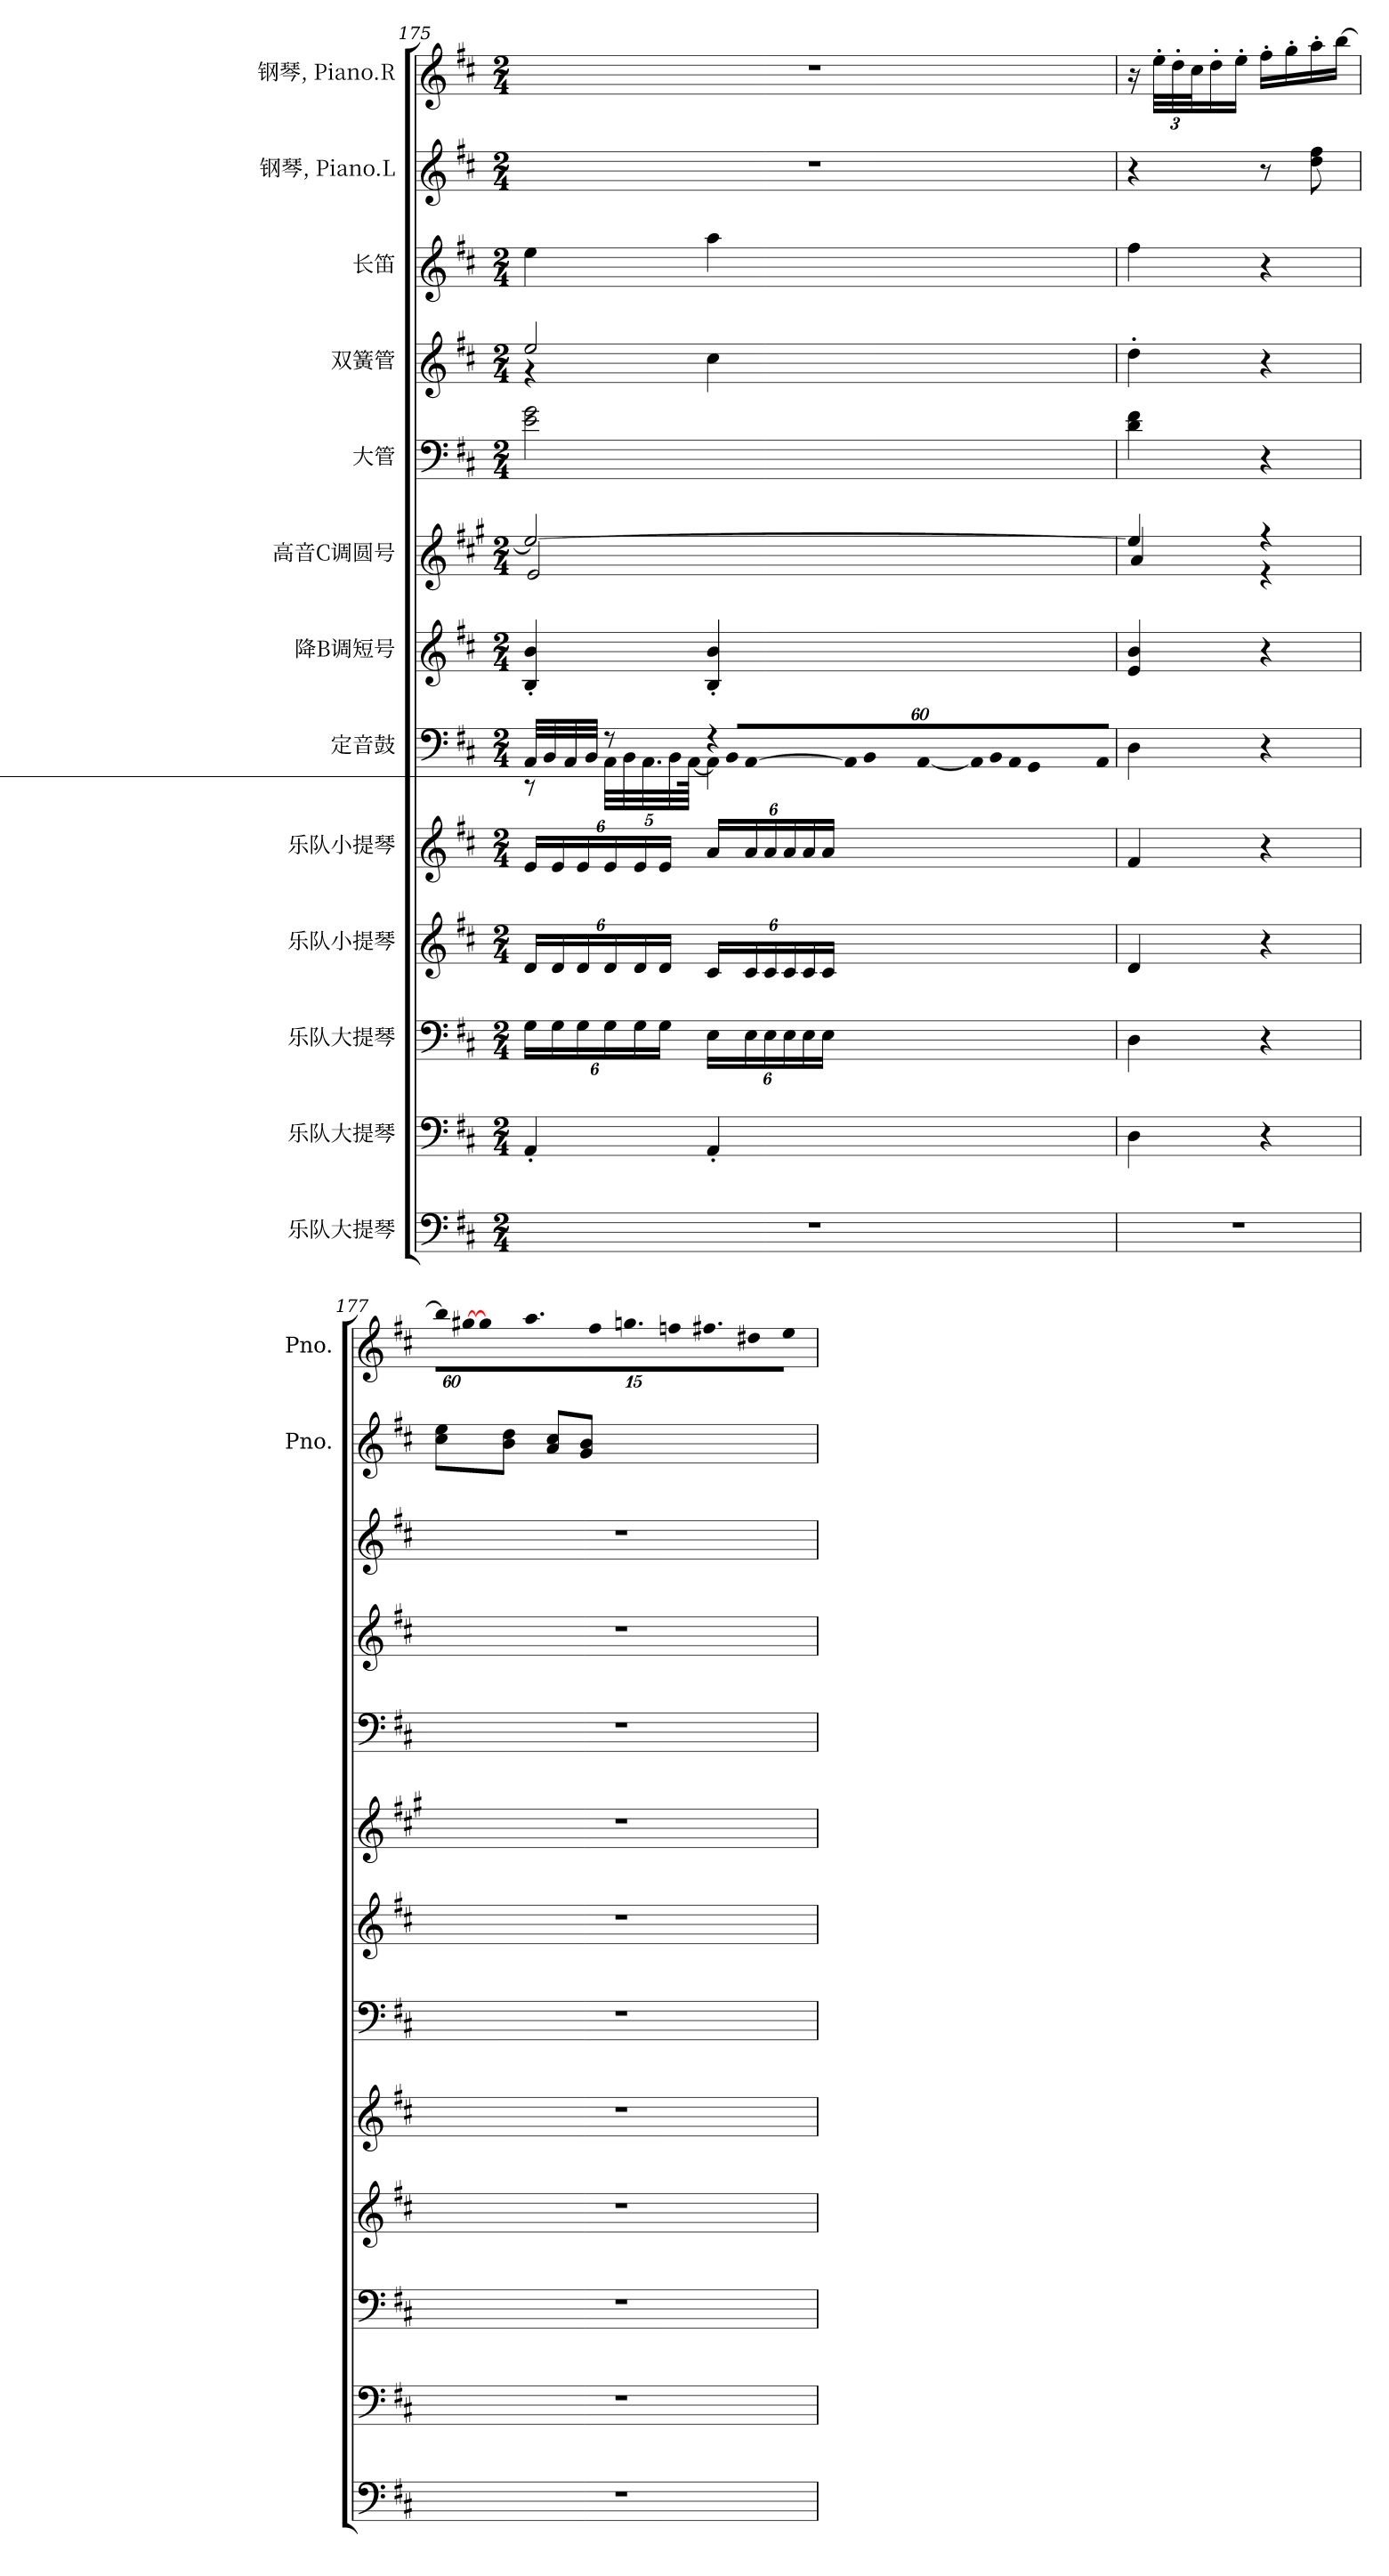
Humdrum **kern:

**kern	**kern	**kern	**kern	**kern	**kern	**kern	**kern	**kern	**kern	**kern	**kern	**kern
*part13	*part12	*part11	*part10	*part9	*part8	*part7	*part6	*part5	*part4	*part3	*part2	*part1
*staff13	*staff12	*staff11	*staff10	*staff9	*staff8	*staff7	*staff6	*staff5	*staff4	*staff3	*staff2	*staff1
*I"乐队大提琴	*I"乐队大提琴	*I"乐队大提琴	*I"乐队小提琴	*I"乐队小提琴	*I"定音鼓	*I"降B调短号	*I"高音C调圆号	*I"大管	*I"双簧管	*I"长笛	*I"钢琴, Piano.L	*I"钢琴, Piano.R
*	*	*	*	*	*	*	*	*	*	*	*I'Pno.	*I'Pno.
!!LO:PB:g=z
*clefF4	*clefF4	*clefF4	*clefG2	*clefG2	*clefF4	*clefG2	*clefG2	*clefF4	*clefG2	*clefG2	*clefG2	*clefG2
*	*	*	*	*	*	*ITrd1c2	*ITrd4c7	*	*	*	*	*
*k[f#c#]	*k[f#c#]	*k[f#c#]	*k[f#c#]	*k[f#c#]	*k[f#c#]	*k[]	*k[f#c#]	*k[f#c#]	*k[f#c#]	*k[f#c#]	*k[f#c#]	*k[f#c#]
*M2/4	*M2/4	*M2/4	*M2/4	*M2/4	*M2/4	*M2/4	*M2/4	*M2/4	*M2/4	*M2/4	*M2/4	*M2/4
*	*	*Xbrackettup	*Xbrackettup	*Xbrackettup	*	*	*	*	*	*	*	*
=175	=175	=175	=175	=175	=175	=175	=175	=175	=175	=175	=175	=175
*	*	*	*	*	*^	*	*^	*	*^	*	*	*
2r	4AA'/	24G\LL	24d/LL	24e/LL	32AA/LLL	8r	4A/' 4a/'	2a/_	2A/	2e\ 2g\	2ee/	4r	4ee\	2r	2r
.	.	.	.	.	32BB/	.	.	.	.	.	.	.	.	.	.
.	.	24G\	24d/	24e/	.	.	.	.	.	.	.	.	.	.	.
.	.	.	.	.	32AA/	.	.	.	.	.	.	.	.	.	.
.	.	24G\	24d/	24e/	.	.	.	.	.	.	.	.	.	.	.
.	.	.	.	.	32BB/JJJ	.	.	.	.	.	.	.	.	.	.
*	*	*	*	*	*	*Xbrackettup	*	*	*	*	*	*	*	*	*
.	.	24G\	24d/	24e/	8r	40AA\LLL	.	.	.	.	.	.	.	.	.
.	.	.	.	.	.	40BB\	.	.	.	.	.	.	.	.	.
.	.	24G\	24d/	24e/	.	.	.	.	.	.	.	.	.	.	.
.	.	.	.	.	.	40.AA\	.	.	.	.	.	.	.	.	.
.	.	24G\JJ	24d/JJ	24e/JJ	.	.	.	.	.	.	.	.	.	.	.
.	.	.	.	.	.	40BB\	.	.	.	.	.	.	.	.	.
.	.	.	.	.	.	[80AA\JJJk	.	.	.	.	.	.	.	.	.
*	*	*	*	*	*brackettup	*	*	*	*	*	*	*	*	*	*
!	!	!	!	!	!LO:N:vis=64	!	!	!	!	!	!	!	!	!	!
.	4AA'/	24E\LL	24c#/LL	24a/LL	640%9r	4AA\]	4A/' 4a/'	.	.	.	.	4cc#\	4aa\	.	.
!	!	!	!	!	!LO:N:vis=32	!	!	!	!	!	!	!	!	!	!
.	.	.	.	.	1920%53BB/LLL	.	.	.	.	.	.	.	.	.	.
!	!	!	!	!	!LO:N:vis=64	!	!	!	!	!	!	!	!	!	!
.	.	24E\	24c#/	24a/	[640%9AA/K	.	.	.	.	.	.	.	.	.	.
!	!	!	!	!	!LO:N:vis=32	!	!	!	!	!	!	!	!	!	!
.	.	.	.	.	1920%53AA/]	.	.	.	.	.	.	.	.	.	.
!	!	!	!	!	!LO:N:vis=64	!	!	!	!	!	!	!	!	!	!
.	.	24E\	24c#/	24a/	640%9BB/L	.	.	.	.	.	.	.	.	.	.
!	!	!	!	!	!LO:N:vis=64	!	!	!	!	!	!	!	!	!	!
.	.	.	.	.	[640%9AA/J	.	.	.	.	.	.	.	.	.	.
!	!	!	!	!	!LO:N:vis=32	!	!	!	!	!	!	!	!	!	!
.	.	.	.	.	1920%53AA/]	.	.	.	.	.	.	.	.	.	.
.	.	24E\	24c#/	24a/	.	.	.	.	.	.	.	.	.	.	.
!	!	!	!	!	!LO:N:vis=32	!	!	!	!	!	!	!	!	!	!
.	.	.	.	.	1920%53BB/	.	.	.	.	.	.	.	.	.	.
!	!	!	!	!	!LO:N:vis=32	!	!	!	!	!	!	!	!	!	!
.	.	24E\	24c#/	24a/	1920%53AA/	.	.	.	.	.	.	.	.	.	.
!	!	!	!	!	!LO:N:vis=32	!	!	!	!	!	!	!	!	!	!
.	.	.	.	.	1920%53GG/	.	.	.	.	.	.	.	.	.	.
.	.	24E\JJ	24c#/JJ	24a/JJ	.	.	.	.	.	.	.	.	.	.	.
.	.	.	.	.	1920ryy	.	.	.	.	.	.	.	.	.	.
!	!	!	!	!	!LO:N:vis=32	!	!	!	!	!	!	!	!	!	!
.	.	.	.	.	1920%53AA/JJJ	.	.	.	.	.	.	.	.	.	.
*	*	*	*	*	*v	*v	*	*	*	*	*v	*v	*	*	*
=176	=176	=176	=176	=176	=176	=176	=176	=176	=176	=176	=176	=176	=176
2r	4D\	4D\	4d/	4f#/	4D\	4d/ 4a/	4a/]	4d/	4d\ 4f#\	4dd'\	4ff#\	4r	16r
*	*	*	*	*	*	*	*	*	*	*	*	*	*Xbrackettup
.	.	.	.	.	.	.	.	.	.	.	.	.	48ee'\LLL
.	.	.	.	.	.	.	.	.	.	.	.	.	48dd'\
.	.	.	.	.	.	.	.	.	.	.	.	.	48cc#\J
.	.	.	.	.	.	.	.	.	.	.	.	.	16dd'\
.	.	.	.	.	.	.	.	.	.	.	.	.	16ee'\JJ
.	4r	4r	4r	4r	4r	4r	4r	4r	4r	4r	4r	8r	16ff#'\LL
.	.	.	.	.	.	.	.	.	.	.	.	.	16gg'\
.	.	.	.	.	.	.	.	.	.	.	.	8dd\ 8ff#\	16aa'\
.	.	.	.	.	.	.	.	.	.	.	.	.	[16bb\JJ
*	*	*	*	*	*	*	*v	*v	*	*	*	*	*
!!LO:PB:g=z
=177	=177	=177	=177	=177	=177	=177	=177	=177	=177	=177	=177	=177
!	!	!	!	!	!	!	!	!	!	!	!	!LO:N:vis=32
2r	2r	2r	2r	2r	2r	2r	2r	2r	2r	2r	8cc#\ 8ee\L	1920%53bb\LLL]
!	!	!	!	!	!	!	!	!	!	!	!	!LO:N:vis=32
.	.	.	.	.	.	.	.	.	.	.	.	[1920%53gg#X\
.	.	.	.	.	.	.	.	.	.	.	.	1920ryy
!	!	!	!	!	!	!	!	!	!	!	!	!LO:N:vis=32
.	.	.	.	.	.	.	.	.	.	.	.	1920%53gg#\J]
.	.	.	.	.	.	.	.	.	.	.	.	18.aa\
.	.	.	.	.	.	.	.	.	.	.	8b\ 8dd\J	.
!	!	!	!	!	!	!	!	!	!	!	!	!LO:N:vis=32
.	.	.	.	.	.	.	.	.	.	.	.	1920%53ff#\K
.	.	.	.	.	.	.	.	.	.	.	.	18.ggn\
.	.	.	.	.	.	.	.	.	.	.	8a/ 8cc#/L	.
!	!	!	!	!	!	!	!	!	!	!	!	!LO:N:vis=16
.	.	.	.	.	.	.	.	.	.	.	.	1920%107ffn\
.	.	.	.	.	.	.	.	.	.	.	.	18.ff#X\
.	.	.	.	.	.	.	.	.	.	.	8g/ 8b/J	.
!	!	!	!	!	!	!	!	!	!	!	!	!LO:N:vis=32
.	.	.	.	.	.	.	.	.	.	.	.	1920%53dd#X\K
!	!	!	!	!	!	!	!	!	!	!	!	!LO:N:vis=16
.	.	.	.	.	.	.	.	.	.	.	.	[1920%107ee\JJ
=	=	=	=	=	=	=	=	=	=	=	=	=
*-	*-	*-	*-	*-	*-	*-	*-	*-	*-	*-	*-	*-
